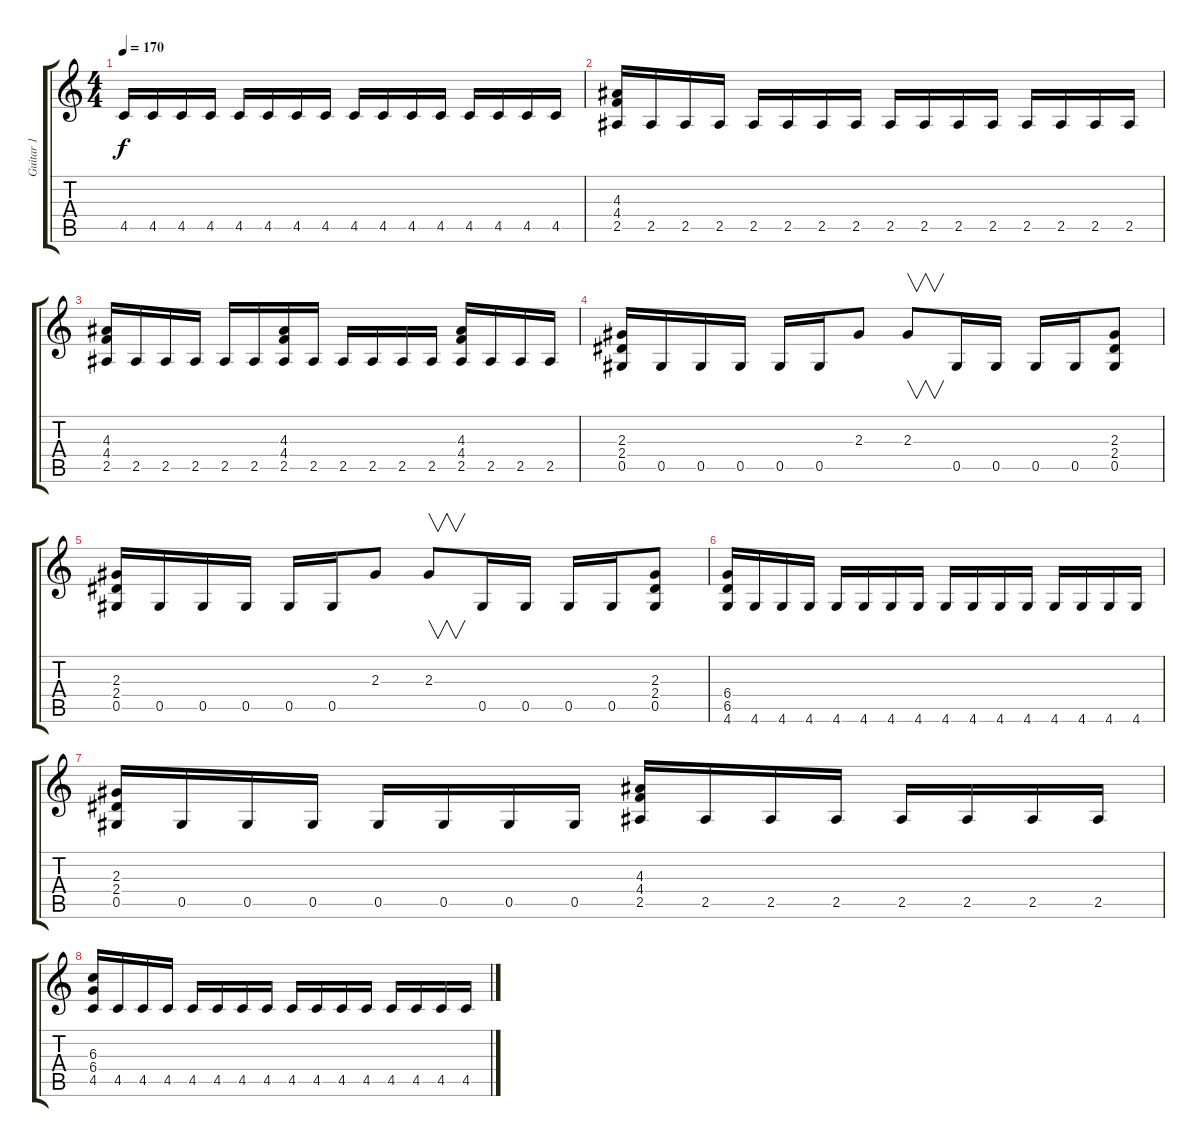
\track ("Guitar 1" "Guitar 1") {instrument distortionguitar}
\staff {score tabs}
\tuning (Eb4 Bb3 Gb3 Db3 Ab2 Eb2) {hide}
\ts (4 4)
\tempo 170
\clef g2
\ks c
4.5.16{dy f} 4.5.16 4.5.16 4.5.16 4.5.16 4.5.16 4.5.16 4.5.16 4.5.16 4.5.16 4.5.16 4.5.16 4.5.16 4.5.16 4.5.16 4.5.16 |
(4.3 4.4 2.5).16 2.5.16 2.5.16 2.5.16 2.5.16 2.5.16 2.5.16 2.5.16 2.5.16 2.5.16 2.5.16 2.5.16 2.5.16 2.5.16 2.5.16 2.5.16 |
(4.3 4.4 2.5).16 2.5.16 2.5.16 2.5.16 2.5.16 2.5.16 (4.3 4.4 2.5).16 2.5.16 2.5.16 2.5.16 2.5.16 2.5.16 (4.3 4.4 2.5).16 2.5.16 2.5.16 2.5.16 |
(2.3 2.4 0.5).16 0.5.16 0.5.16 0.5.16 0.5.16 0.5.16 2.3.8 2.3.8{v} 0.5.16 0.5.16 0.5.16 0.5.16 (2.3 2.4 0.5).8 |
(2.3 2.4 0.5).16 0.5.16 0.5.16 0.5.16 0.5.16 0.5.16 2.3.8 2.3.8{v} 0.5.16 0.5.16 0.5.16 0.5.16 (2.3 2.4 0.5).8 |
(6.4 6.5 4.6).16 4.6.16 4.6.16 4.6.16 4.6.16 4.6.16 4.6.16 4.6.16 4.6.16 4.6.16 4.6.16 4.6.16 4.6.16 4.6.16 4.6.16 4.6.16 |
(2.3 2.4 0.5).16 0.5.16 0.5.16 0.5.16 0.5.16 0.5.16 0.5.16 0.5.16 (4.3 4.4 2.5).16 2.5.16 2.5.16 2.5.16 2.5.16 2.5.16 2.5.16 2.5.16 |
(6.3 6.4 4.5).16 4.5.16 4.5.16 4.5.16 4.5.16 4.5.16 4.5.16 4.5.16 4.5.16 4.5.16 4.5.16 4.5.16 4.5.16 4.5.16 4.5.16 4.5.16
